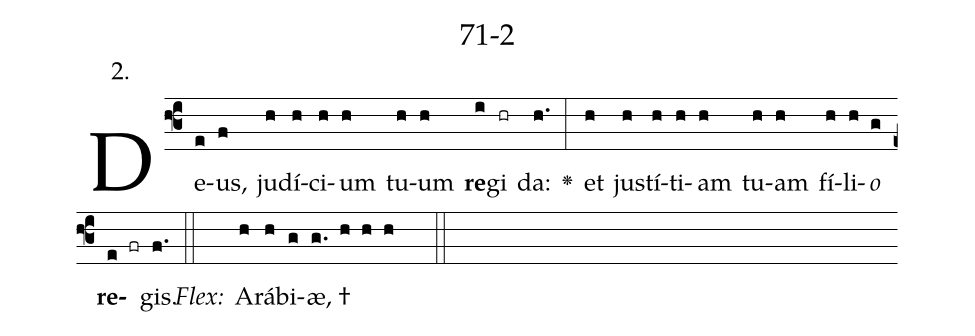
name: 71-2;
annotation: 2.;
%%
(f3)De(e)us,(f) ju(h)dí(h)ci(h)um(h) tu(h)um(h) <b>re</b>(i)gi(hr) da:(h.) <v>\greheightstar</v>(:) et(h) jus(h)tí(h)ti(h)am(h) tu(h)am(h) fí(h)li(h)<i>o</i>(g) <b>re</b>(e fr)gis.(f.) (::)
<i>Flex:</i>()  A(h)rá(h)bi(g)æ, †(g. h h h  ::)

%E(h) u(h) o(h) u(g) a(e) e.(f.) (::)
